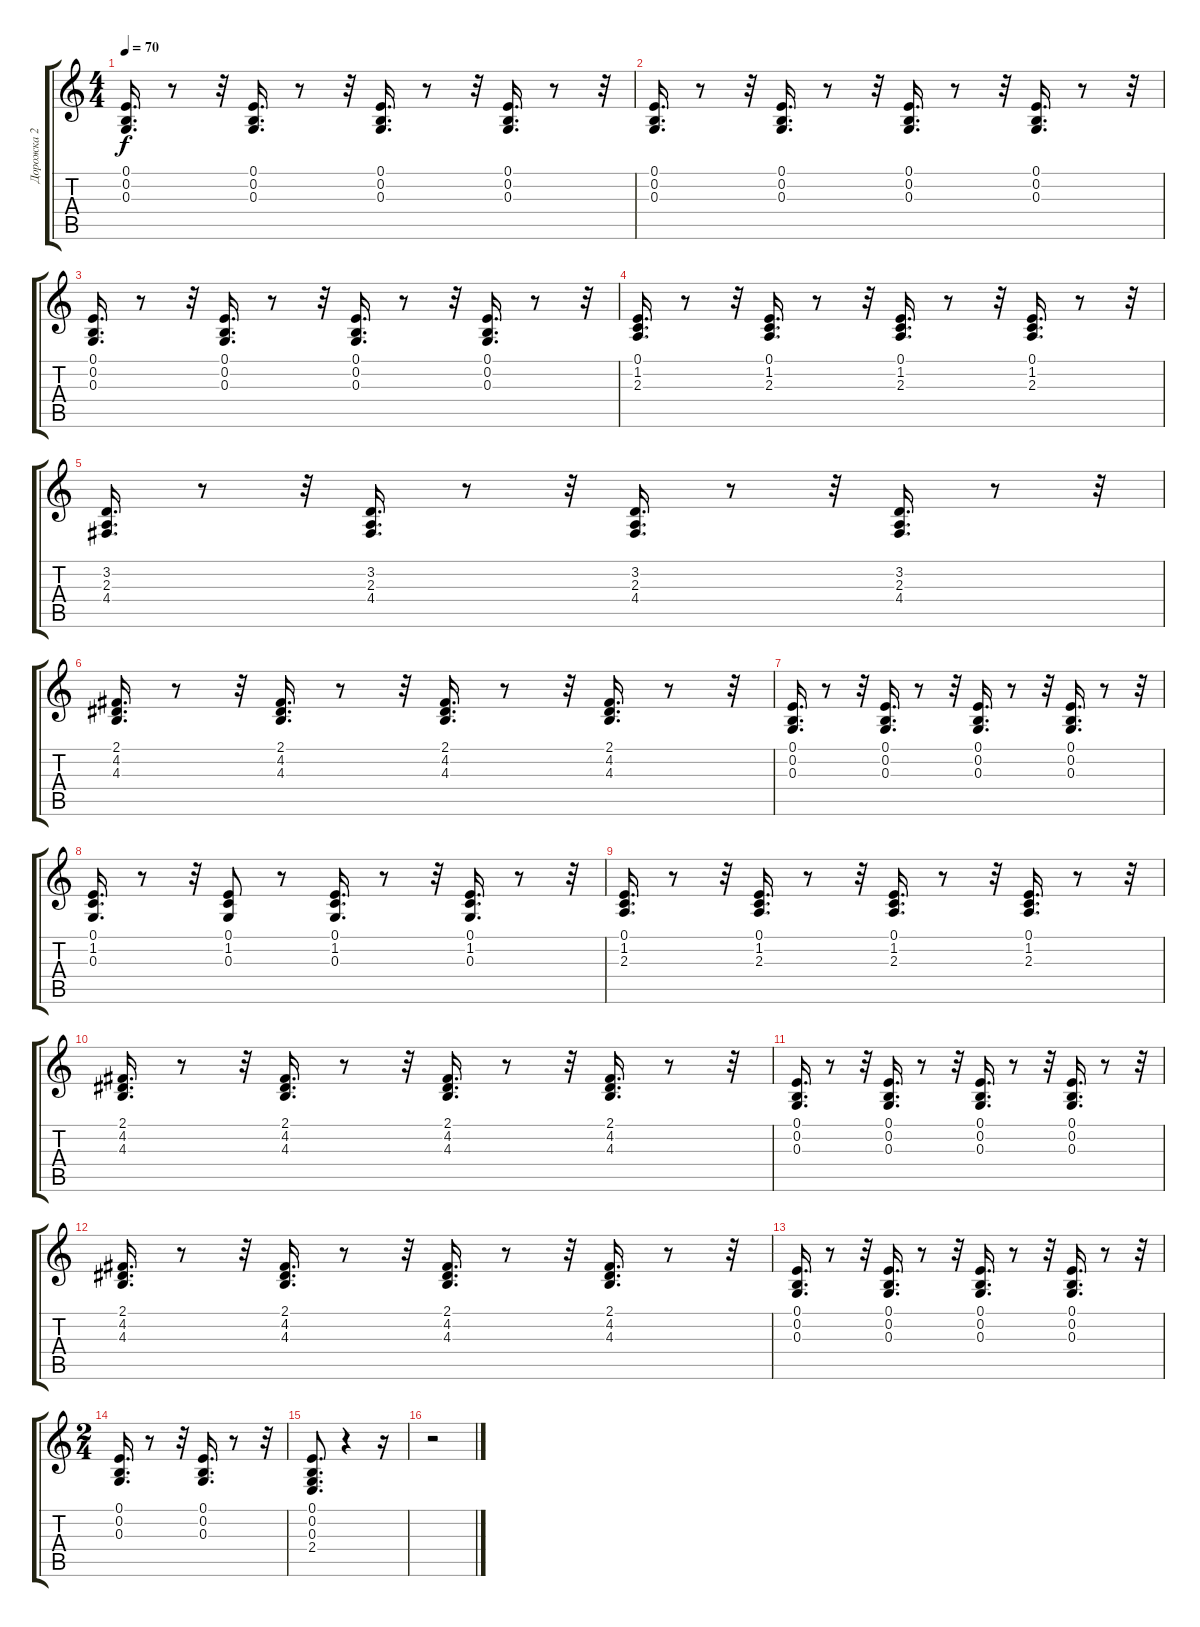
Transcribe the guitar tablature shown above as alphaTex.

\track ("Дорожка 2" "Дорожка 2") {instrument acousticgrandpiano}
\staff {score tabs}
\tuning (E4 B3 G3 D3 A2 E2) {hide}
\ts (4 4)
\tempo 70
\clef g2
\ks c
(0.1 0.2 0.3).16{d dy f} r.8 r.32 (0.1 0.2 0.3).16{d} r.8 r.32 (0.1 0.2 0.3).16{d} r.8 r.32 (0.1 0.2 0.3).16{d} r.8 r.32 |
(0.1 0.2 0.3).16{d} r.8 r.32 (0.1 0.2 0.3).16{d} r.8 r.32 (0.1 0.2 0.3).16{d} r.8 r.32 (0.1 0.2 0.3).16{d} r.8 r.32 |
(0.1 0.2 0.3).16{d} r.8 r.32 (0.1 0.2 0.3).16{d} r.8 r.32 (0.1 0.2 0.3).16{d} r.8 r.32 (0.1 0.2 0.3).16{d} r.8 r.32 |
(0.1 1.2 2.3).16{d} r.8 r.32 (0.1 1.2 2.3).16{d} r.8 r.32 (0.1 1.2 2.3).16{d} r.8 r.32 (0.1 1.2 2.3).16{d} r.8 r.32 |
(3.2 2.3 4.4).16{d} r.8 r.32 (3.2 2.3 4.4).16{d} r.8 r.32 (3.2 2.3 4.4).16{d} r.8 r.32 (3.2 2.3 4.4).16{d} r.8 r.32 |
(2.1 4.2 4.3).16{d} r.8 r.32 (2.1 4.2 4.3).16{d} r.8 r.32 (2.1 4.2 4.3).16{d} r.8 r.32 (2.1 4.2 4.3).16{d} r.8 r.32 |
(0.1 0.2 0.3).16{d} r.8 r.32 (0.1 0.2 0.3).16{d} r.8 r.32 (0.1 0.2 0.3).16{d} r.8 r.32 (0.1 0.2 0.3).16{d} r.8 r.32 |
(0.1 1.2 0.3).16{d} r.8 r.32 (0.1 1.2 0.3).8 r.8 (0.1 1.2 0.3).16{d} r.8 r.32 (0.1 1.2 0.3).16{d} r.8 r.32 |
(0.1 1.2 2.3).16{d} r.8 r.32 (0.1 1.2 2.3).16{d} r.8 r.32 (0.1 1.2 2.3).16{d} r.8 r.32 (0.1 1.2 2.3).16{d} r.8 r.32 |
(2.1 4.2 4.3).16{d} r.8 r.32 (2.1 4.2 4.3).16{d} r.8 r.32 (2.1 4.2 4.3).16{d} r.8 r.32 (2.1 4.2 4.3).16{d} r.8 r.32 |
(0.1 0.2 0.3).16{d} r.8 r.32 (0.1 0.2 0.3).16{d} r.8 r.32 (0.1 0.2 0.3).16{d} r.8 r.32 (0.1 0.2 0.3).16{d} r.8 r.32 |
(2.1 4.2 4.3).16{d} r.8 r.32 (2.1 4.2 4.3).16{d} r.8 r.32 (2.1 4.2 4.3).16{d} r.8 r.32 (2.1 4.2 4.3).16{d} r.8 r.32 |
(0.1 0.2 0.3).16{d} r.8 r.32 (0.1 0.2 0.3).16{d} r.8 r.32 (0.1 0.2 0.3).16{d} r.8 r.32 (0.1 0.2 0.3).16{d} r.8 r.32 |
\ts (2 4)
(0.1 0.2 0.3).16{d} r.8 r.32 (0.1 0.2 0.3).16{d} r.8 r.32 |
(0.1 0.2 0.3 2.4).8{d} r.4 r.16 |
r.2
